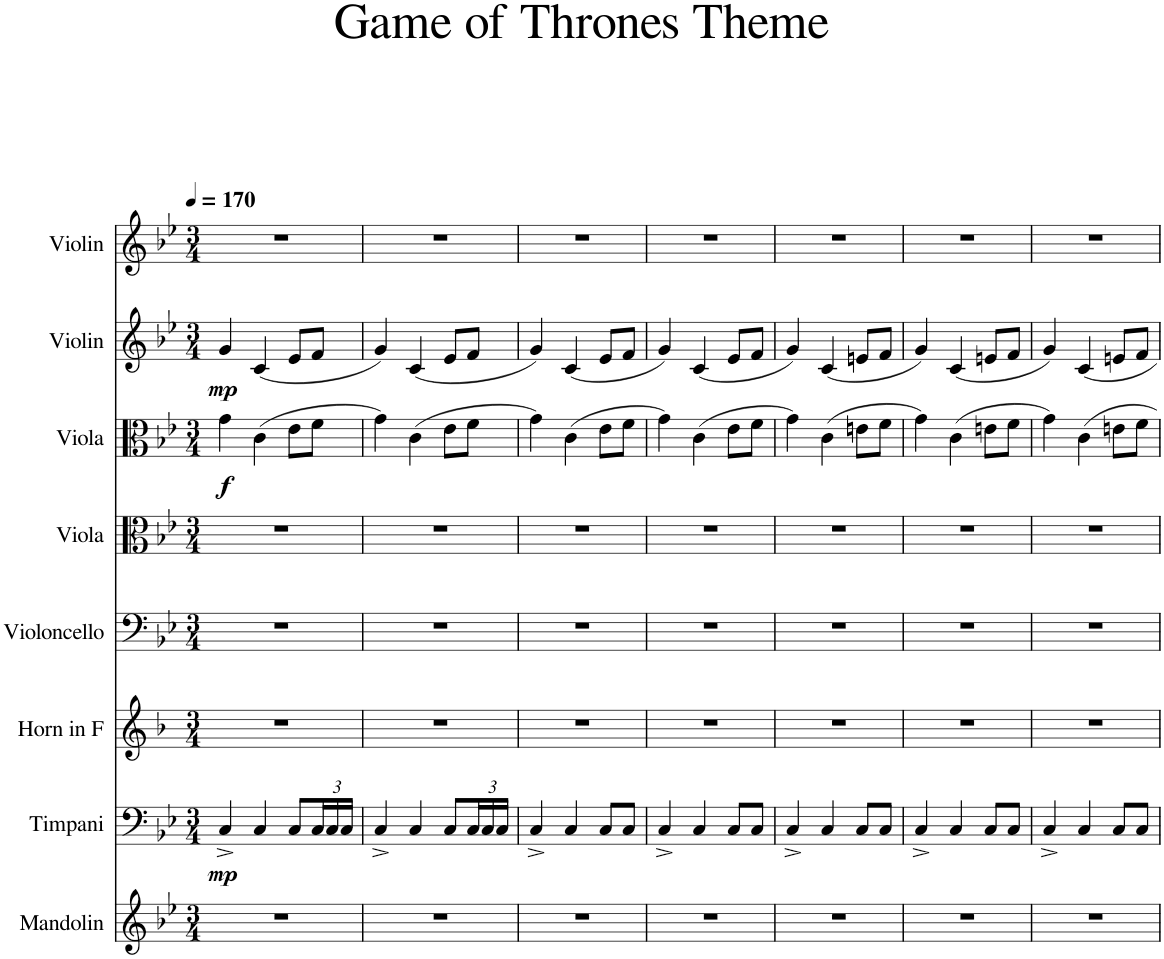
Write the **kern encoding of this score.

**kern	**kern	**dynam	**kern	**kern	**kern	**kern	**dynam	**kern	**dynam	**kern
*part8	*part7	*part7	*part6	*part5	*part4	*part3	*part3	*part2	*part2	*part1
*staff8	*staff7	*staff7	*staff6	*staff5	*staff4	*staff3	*staff3	*staff2	*staff2	*staff1
*I"Mandolin	*I"Timpani	*	*I"Horn in F	*I"Violoncello	*I"Viola	*I"Viola	*	*I"Violin	*	*I"Violin
*I'Mdn.	*I'Timp.	*	*	*I'Vc.	*I'Vla.	*I'Vla.	*	*I'Vln.	*	*I'Vln.
*clefG2	*clefF4	*	*clefG2	*clefF4	*clefC3	*clefC3	*	*clefG2	*	*clefG2
*	*	*	*Trd4c7	*	*	*	*	*	*	*
*k[b-e-]	*k[b-e-]	*	*k[b-]	*k[b-e-]	*k[b-e-]	*k[b-e-]	*	*k[b-e-]	*	*k[b-e-]
*M3/4	*M3/4	*	*M3/4	*M3/4	*M3/4	*M3/4	*	*M3/4	*	*M3/4
*MM170	*MM170	*	*MM170	*MM170	*MM170	*MM170	*	*MM170	*	*MM170
=1	=1	=1	=1	=1	=1	=1	=1	=1	=1	=1
!	!	!LO:DY:b	!	!	!	!	!LO:DY:b	!	!LO:DY:b	!
2.r	4C^/	mp	2.r	2.r	2.r	4g\	f	4g/	mp	2.r
.	4C/	.	.	.	.	(4c\	.	(4c/	.	.
.	8C/L	.	.	.	.	8e-\L	.	8e-/L	.	.
*	*Xbrackettup	*	*	*	*	*	*	*	*	*
.	24C/L	.	.	.	.	8f\J	.	8f/J	.	.
.	24C/	.	.	.	.	.	.	.	.	.
.	24C/JJ	.	.	.	.	.	.	.	.	.
=2	=2	=2	=2	=2	=2	=2	=2	=2	=2	=2
2.r	4C^/	.	2.r	2.r	2.r	4g\)	.	4g/)	.	2.r
.	4C/	.	.	.	.	(4c\	.	(4c/	.	.
.	8C/L	.	.	.	.	8e-\L	.	8e-/L	.	.
.	24C/L	.	.	.	.	8f\J	.	8f/J	.	.
.	24C/	.	.	.	.	.	.	.	.	.
.	24C/JJ	.	.	.	.	.	.	.	.	.
=3	=3	=3	=3	=3	=3	=3	=3	=3	=3	=3
2.r	4C^/	.	2.r	2.r	2.r	4g\)	.	4g/)	.	2.r
.	4C/	.	.	.	.	(4c\	.	(4c/	.	.
.	8C/L	.	.	.	.	8e-\L	.	8e-/L	.	.
.	8C/J	.	.	.	.	8f\J	.	8f/J	.	.
=4	=4	=4	=4	=4	=4	=4	=4	=4	=4	=4
2.r	4C^/	.	2.r	2.r	2.r	4g\)	.	4g/)	.	2.r
.	4C/	.	.	.	.	(4c\	.	(4c/	.	.
.	8C/L	.	.	.	.	8e-\L	.	8e-/L	.	.
.	8C/J	.	.	.	.	8f\J	.	8f/J	.	.
=5	=5	=5	=5	=5	=5	=5	=5	=5	=5	=5
2.r	4C^/	.	2.r	2.r	2.r	4g\)	.	4g/)	.	2.r
.	4C/	.	.	.	.	(4c\	.	(4c/	.	.
.	8C/L	.	.	.	.	8en\L	.	8en/L	.	.
.	8C/J	.	.	.	.	8f\J	.	8f/J	.	.
=6	=6	=6	=6	=6	=6	=6	=6	=6	=6	=6
2.r	4C^/	.	2.r	2.r	2.r	4g\)	.	4g/)	.	2.r
.	4C/	.	.	.	.	(4c\	.	(4c/	.	.
.	8C/L	.	.	.	.	8en\L	.	8en/L	.	.
.	8C/J	.	.	.	.	8f\J	.	8f/J	.	.
=7	=7	=7	=7	=7	=7	=7	=7	=7	=7	=7
2.r	4C^/	.	2.r	2.r	2.r	4g\)	.	4g/)	.	2.r
.	4C/	.	.	.	.	4c\	.	4c/	.	.
.	8C/L	.	.	.	.	8en\L	.	8en/L	.	.
.	8C/J	.	.	.	.	8f\J	.	8f/J	.	.
=	=	=	=	=	=	=	=	=	=	=
*-	*-	*-	*-	*-	*-	*-	*-	*-	*-	*-
